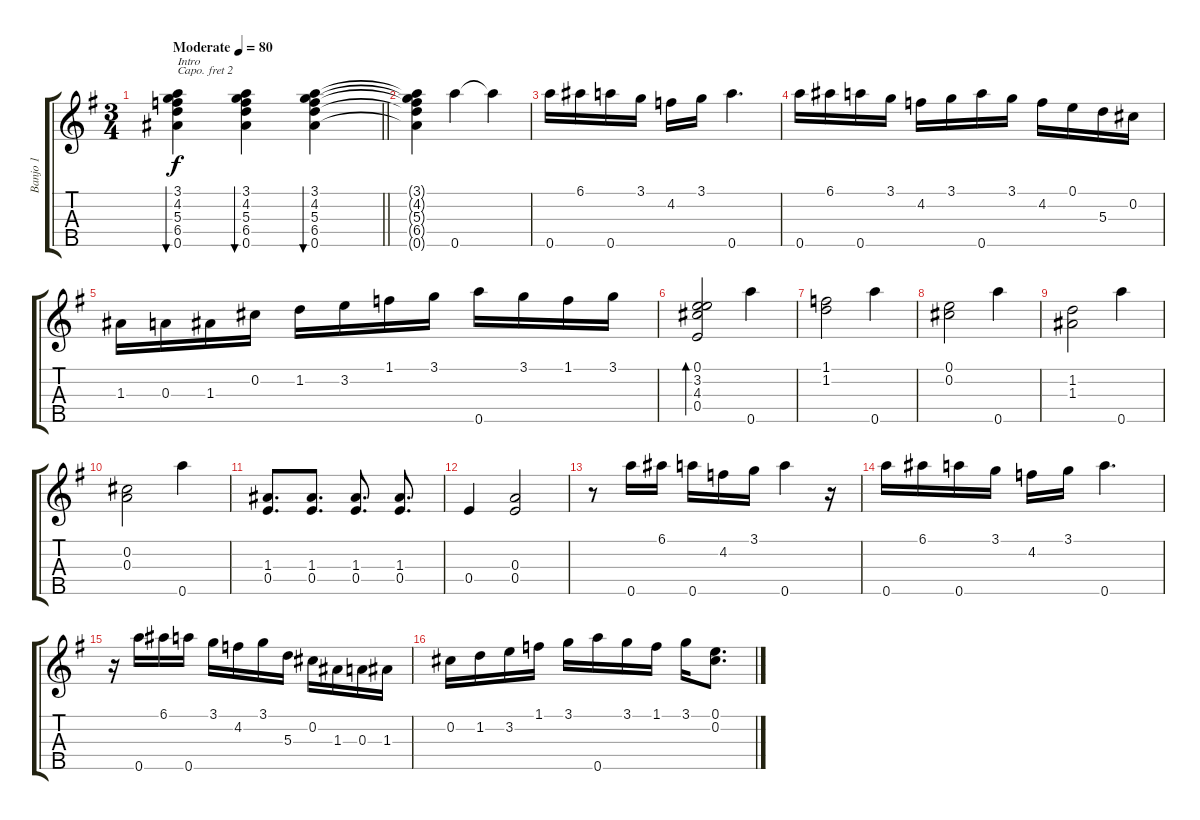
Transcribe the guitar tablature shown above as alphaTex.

\track ("Banjo 1" "Banjo 1") {instrument banjo}
\staff {score tabs}
\capo 2
\tuning (D4 B3 G3 D3 G4) {hide}
\displaytranspose 12
\ts (3 4)
\tempo (80 "Moderate")
\clef g2
\barLineRight lightlight
\ks g
(3.1 4.2 5.3 6.4 0.5).4{bu 240 txt "Intro" dy f instrument banjo} (3.1 4.2 5.3 6.4 0.5).4{bu 240} (3.1 4.2 5.3 6.4 0.5).4{bu 240} |
(3.1{t} 4.2{t} 5.3{t} 6.4{t} 0.5{t}).4 0.5.4 0.5{t}.4 |
0.5.16 6.1.16 0.5.16 3.1.16 4.2.16 3.1.16 0.5.4{d} |
0.5.16 6.1.16 0.5.16 3.1.16 4.2.16 3.1.16 0.5.16 3.1.16 4.2.16 0.1.16 5.3.16 0.2.16 |
1.3.16 0.3.16 1.3.16 0.2.16 1.2.16 3.2.16 1.1.16 3.1.16 0.5.16 3.1.16 1.1.16 3.1.16 |
(0.1 3.2 4.3 0.4).2{bd 240} 0.5.4 |
(1.1 1.2).2 0.5.4 |
(0.1 0.2).2 0.5.4 |
(1.2 1.3).2 0.5.4 |
(0.2 0.3).2 0.5.4 |
(1.3 0.4).8{d} (1.3 0.4).8{d} (1.3 0.4).8{d} (1.3 0.4).8{d} |
0.4.4 (0.3 0.4).2 |
r.8 0.5.16 6.1.16 0.5.16 4.2.16 3.1.16 0.5.4 r.16 |
0.5.16 6.1.16 0.5.16 3.1.16 4.2.16 3.1.16 0.5.4{d} |
r.16 0.5.16 6.1.16 0.5.16 3.1.16 4.2.16 3.1.16 5.3.16 0.2.16 1.3.16 0.3.16 1.3.16 |
0.2.16 1.2.16 3.2.16 1.1.16 3.1.16 0.5.16 3.1.16 1.1.16 3.1.16 (0.1 0.2).8{d}
